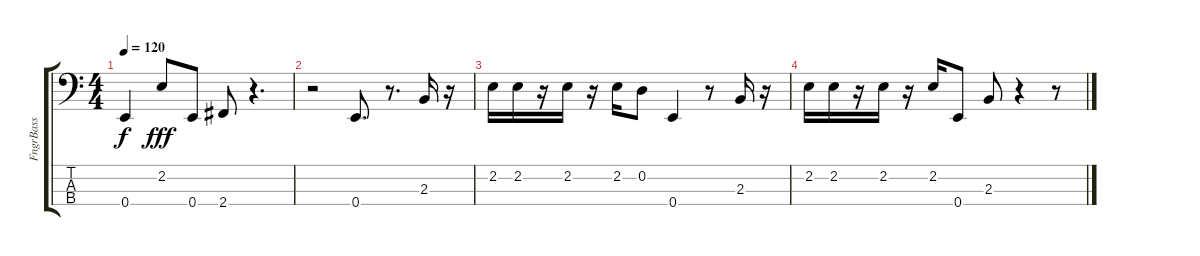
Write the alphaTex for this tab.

\track ("FngrBass" "FngrBass") {instrument electricbassfinger}
\staff {score tabs}
\tuning (G2 D2 A1 E1) {hide}
\ts (4 4)
\tempo 120
\clef f4
\ks c
0.4{t}.4{dy f} 2.2.8{dy fff} 0.4.8 2.4.8 r.4{d} |
r.2 0.4.8{d} r.8{d} 2.3.16 r.16 |
2.2.16 2.2.16 r.16 2.2.16 r.16 2.2.16 0.2.8 0.4.4 r.8 2.3.16 r.16 |
2.2.16 2.2.16 r.16 2.2.16 r.16 2.2.16 0.4.8 2.3.8 r.4 r.8
